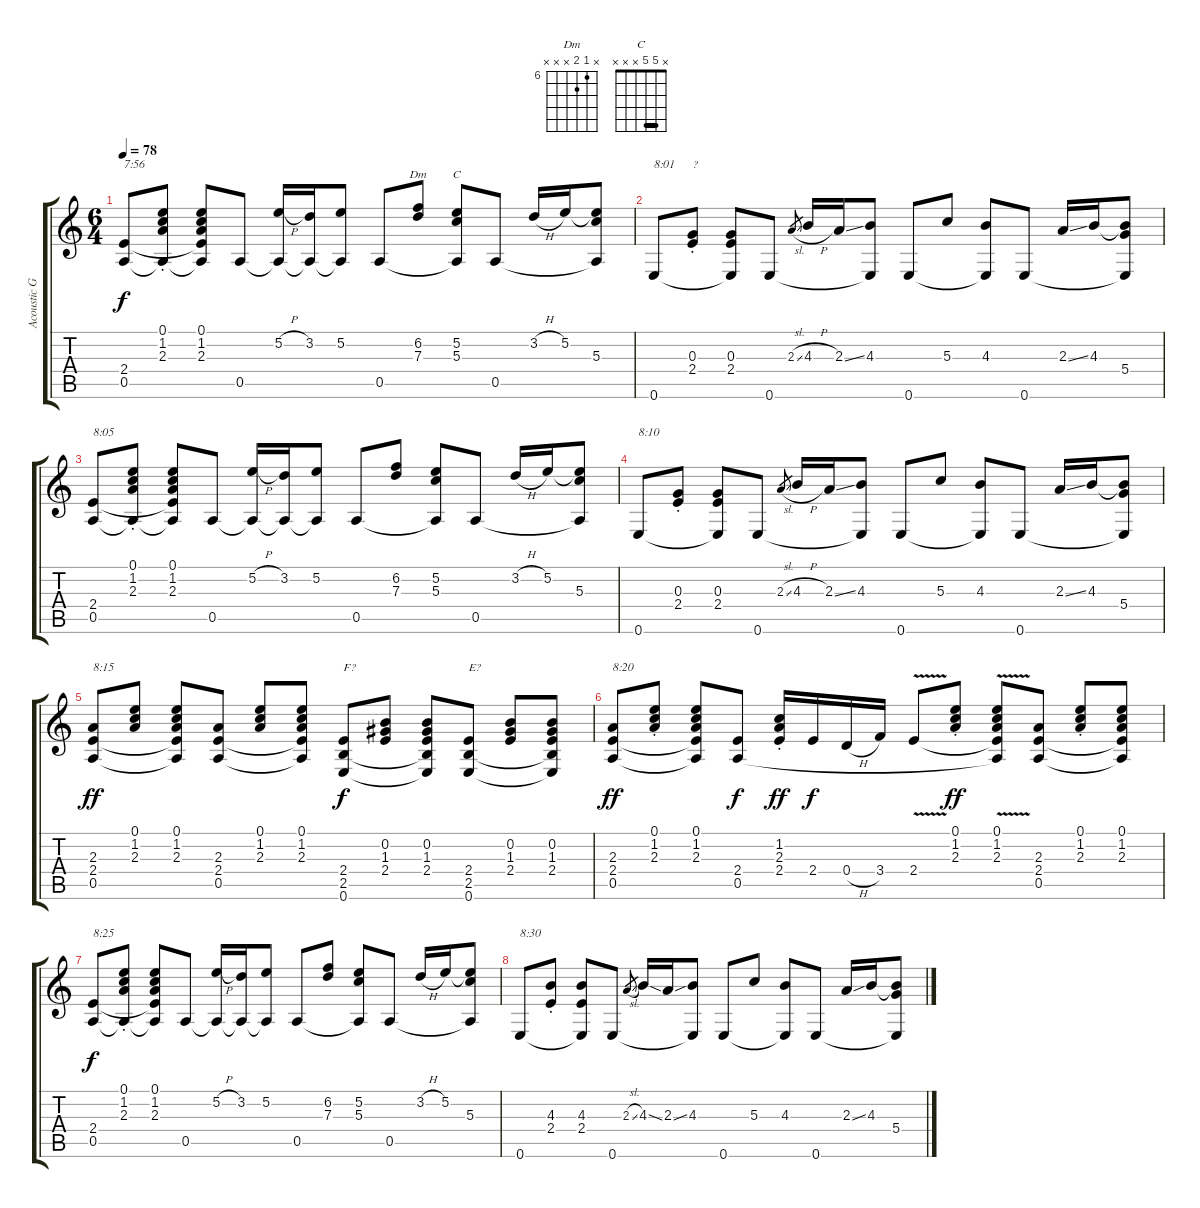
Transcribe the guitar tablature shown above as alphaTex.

\track ("Acoustic Guitar" "Acoustic G") {instrument electricguitarjazz}
\staff {score tabs}
\tuning (E4 B3 G3 D3 A2 E2) {hide}
\chord ("Dm" x 6 7 x x x) {firstfret 6}
\chord ("C" x 5 5 x x x) {barre 5}
\ts (6 4)
\tempo 78
\clef g2
\ks c
(2.4 0.5).8{txt "7:56" dy f instrument electricguitarjazz} (0.1{st} 1.2{st} 2.3{st} 0.5{t}).8 (0.1 1.2 2.3 2.4{t} 0.5{t}).8 0.5.8 (5.2{h} 0.5{t}).16 (3.2 0.5{t}).16 (5.2 0.5{t}).8 0.5.8 (6.2 7.3).8{ch "Dm"} (5.2 5.3 0.5{t}).8{ch "C"} 0.5.8 3.2{h}.16 5.2.16 (5.2{t} 5.3 0.5{t}).8 |
0.6.8{txt "8:01"} (0.3{st} 2.4{st}).8{txt "?"} (0.3 2.4 0.6{t}).8 0.6.8 2.3{sl}.8{gr} 4.3{h}.16 2.3{ss}.16 (4.3 0.6{t}).8 0.6.8 5.3.8 (4.3 0.6{t}).8 0.6.8 2.3{ss}.16 4.3.16 (4.3{t} 5.4 0.6{t}).8 |
(2.4 0.5).8{txt "8:05"} (0.1{st} 1.2{st} 2.3{st} 0.5{t}).8 (0.1 1.2 2.3 2.4{t} 0.5{t}).8 0.5.8 (5.2{h} 0.5{t}).16 (3.2 0.5{t}).16 (5.2 0.5{t}).8 0.5.8 (6.2 7.3).8 (5.2 5.3 0.5{t}).8 0.5.8 3.2{h}.16 5.2.16 (5.2{t} 5.3 0.5{t}).8 |
0.6.8{txt "8:10"} (0.3{st} 2.4{st}).8 (0.3 2.4 0.6{t}).8 0.6.8 2.3{sl}.8{gr} 4.3{h}.16 2.3{ss}.16 (4.3 0.6{t}).8 0.6.8 5.3.8 (4.3 0.6{t}).8 0.6.8 2.3{ss}.16 4.3.16 (4.3{t} 5.4 0.6{t}).8 |
(2.3 2.4 0.5).8{txt "8:15" dy ff} (0.1 1.2 2.3).8 (0.1 1.2 2.3 2.4{t} 0.5{t}).8 (2.3 2.4 0.5).8 (0.1 1.2 2.3).8 (0.1 1.2 2.3 2.4{t} 0.5{t}).8 (2.4 2.5 0.6).8{txt "F?" dy f} (0.2 1.3 2.4).8 (0.2 1.3 2.4 2.5{t} 0.6{t}).8 (2.4 2.5 0.6).8{txt "E?"} (0.2 1.3 2.4).8 (0.2 1.3 2.4 2.5{t} 0.6{t}).8 |
(2.3 2.4 0.5).8{txt "8:20" dy ff} (0.1{st} 1.2{st} 2.3{st}).8 (0.1 1.2 2.3 2.4{t} 0.5{t}).8 (2.4 0.5).8{dy f} (1.2{st} 2.3{st} 2.4{st}).16{dy ff} 2.4.16{dy f} 0.4{h}.16 3.4.16 2.4{v}.8 (0.1{st} 1.2{st} 2.3{st}).8{dy ff} (0.1 1.2 2.3 2.4{t} 0.5{t}).8 (2.3 2.4 0.5).8 (0.1{st} 1.2{st} 2.3{st}).8 (0.1 1.2 2.3 2.4{t} 0.5{t}).8 |
(2.4 0.5).8{txt "8:25" dy f} (0.1{st} 1.2{st} 2.3{st} 0.5{t}).8 (0.1 1.2 2.3 2.4{t} 0.5{t}).8 0.5.8 (5.2{h} 0.5{t}).16 (3.2 0.5{t}).16 (5.2 0.5{t}).8 0.5.8 (6.2 7.3).8 (5.2 5.3 0.5{t}).8 0.5.8 3.2{h}.16 5.2.16 (5.2{t} 5.3 0.5{t}).8 |
0.6.8{txt "8:30"} (4.3{st} 2.4{st}).8 (4.3 2.4 0.6{t}).8 0.6.8 2.3{sl}.8{gr} 4.3{ss}.16 2.3{ss}.16 (4.3 0.6{t}).8 0.6.8 5.3.8 (4.3 0.6{t}).8 0.6.8 2.3{ss}.16 4.3.16 (4.3{t} 5.4 0.6{t}).8
